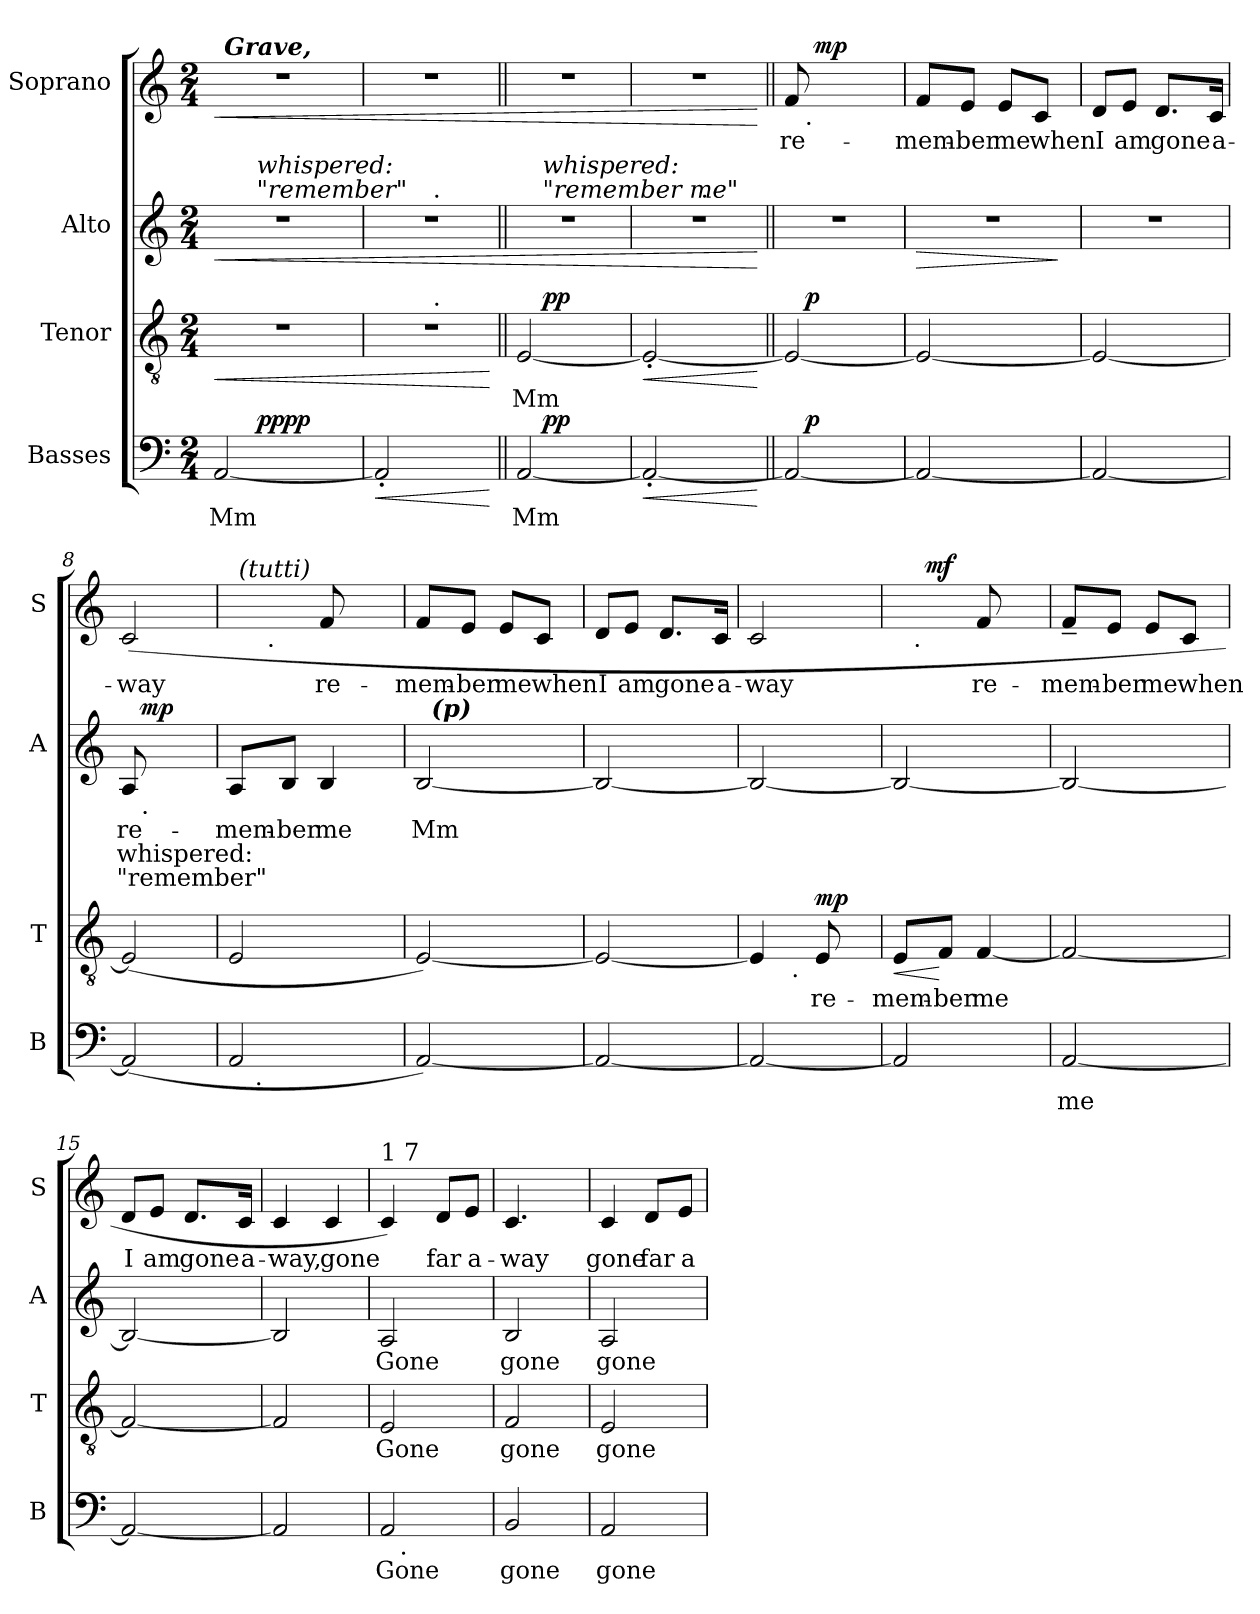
**kern	**text	**dynam	**kern	**text	**dynam	**kern	**text	**text	**text	**dynam	**kern	**text	**dynam
*part4	*part4	*part4	*part3	*part3	*part3	*part2	*part2	*part2	*part2	*part2	*part1	*part1	*part1
*staff4	*staff4	*staff4	*staff3	*staff3	*staff3	*staff2	*staff2	*staff2	*staff2	*staff2	*staff1	*staff1	*staff1
*I"Basses	*	*	*I"Tenor	*	*	*I"Alto	*	*	*	*	*I"Soprano	*	*
*I'B	*	*	*I'T	*	*	*I'A	*	*	*	*	*I'S	*	*
*clefF4	*	*	*clefGv2	*	*	*clefG2	*	*	*	*	*clefG2	*	*
*k[]	*	*	*k[]	*	*	*k[]	*	*	*	*	*k[]	*	*
*C:	*	*	*C:	*	*	*C:	*	*	*	*	*C:	*	*
*M2/4	*	*	*M2/4	*	*	*M2/4	*	*	*	*	*M2/4	*	*
=1	=1	=1	=1	=1	=1	=1	=1	=1	=1	=1	=1	=1	=1
!LO:TX:b:t=.	!	!	!	!	!	!	!	!	!	!	!	!	!
!	!LO:LY:b	!	!	!	!LO:HP:b	!	!	!	!	!LO:HP:b	!	!	!LO:HP:b
*^	*	*	*	*	*	*^	*	*	*	*	*^	*	*
*	*	*	*	*	*	*	*	*	*	*	*	*	*	*^	*	*
[<2AA/	12ryy	Mm	.	2r	.	<	2r	12ryy	.	.	.	<	2r	48ryy	4ryy	.	<
!	!	!	!	!	!	!	!	!	!	!	!	!	!	!LO:TX:a:Bi:t=Grave,	!	!	!
.	.	.	.	.	.	.	.	.	.	.	.	.	.	3ryy	.	.	.
.	48.ryy	.	.	.	.	.	.	48.ryy	.	.	.	.	.	.	.	.	.
!	!	!	!	!	!	!	!	!LO:TX:a:i:t="remember"	!	!	!	!	!	!	!	!	!
!	!	!	!	!	!	!	!	!LO:TX:a:i:t=whispered&colon;	!	!	!	!	!	!	!	!	!
!	!	!	!LO:DY:a	!	!	!	!	!	!	!	!	!	!	!	!	!	!
.	3ryy	.	pppp	.	.	.	.	3ryy	.	.	.	.	.	.	.	.	.
*	*	*	*	*	*	*	*	*	*	*	*	*	*MM45	*	*	*	*
.	.	.	.	.	.	.	.	.	.	.	.	.	.	.	4ryy	.	.
.	.	.	.	.	.	.	.	.	.	.	.	.	.	12..ryy	.	.	.
.	24ryy	.	.	.	.	.	.	24ryy	.	.	.	.	.	.	.	.	.
.	96ryy	.	.	.	.	.	.	96ryy	.	.	.	.	.	.	.	.	.
=2	=2	=2	=2	=2	=2	=2	=2	=2	=2	=2	=2	=2	=2	=2	=2	=2	=2
!	!	!	!	!	!	!	!	!	!	!	!	!	!LO:TX:a:Bi:t=-50	!	!	!	!
!	!	!	!LO:HP:b	!	!	!	!	!	!	!	!	!	!	!	!	!	!
*v	*v	*	*	*^	*	*	*	*	*	*	*	*	*v	*v	*v	*	*
2AA'</]	.	<	2r	6ryy	.	.	2r	6ryy	.	.	.	.	2r	.	.
.	.	.	.	24..ryy	.	.	.	24..ryy	.	.	.	.	.	.	.
!	!	!	!	!	!	!	!	!LO:TX:a:t=.	!	!	!	!	!	!	!
!	!	!	!	!LO:TX:a:t=.	!	!	!	!	!	!	!	!	!	!	!
.	.	.	.	6ryy	.	.	.	6ryy	.	.	.	.	.	.	.
.	.	.	.	12ryy	.	.	.	12ryy	.	.	.	.	.	.	.
.	.	.	.	96ryy	.	.	.	96ryy	.	.	.	.	.	.	.
.	.	[	.	.	.	[	.	.	.	.	.	.	.	.	.
=3||	=3||	=3||	=3||	=3||	=3||	=3||	=3||	=3||	=3||	=3||	=3||	=3||	=3||	=3||	=3||
!	!LO:LY:b	!	!	!	!LO:LY:b	!	!	!	!	!	!	!	!	!	!
*^	*	*	*	*	*	*	*	*	*	*	*	*	*	*	*
[<2AA/	16.ryy	Mm	.	[<2E/	16.ryy	Mm	.	2r	16.ryy	.	.	.	.	2r	.	.
!	!	!	!	!	!	!	!	!	!LO:TX:a:i:t="remember me"	!	!	!	!	!	!	!
!	!	!	!	!	!	!	!	!	!LO:TX:a:i:t=whispered&colon;	!	!	!	!	!	!	!
!	!	!	!LO:DY:a	!	!	!	!LO:DY:a	!	!	!	!	!	!	!	!	!
.	4ryy	.	pp	.	4ryy	.	pp	.	4ryy	.	.	.	.	.	.	.
.	8ryy	.	.	.	8ryy	.	.	.	8ryy	.	.	.	.	.	.	.
.	32ryy	.	.	.	32ryy	.	.	.	32ryy	.	.	.	.	.	.	.
=4	=4	=4	=4	=4	=4	=4	=4	=4	=4	=4	=4	=4	=4	=4	=4	=4
!	!	!	!LO:HP:b	!	!	!	!LO:HP:b	!	!	!	!	!	!	!	!	!
*v	*v	*	*	*	*	*	*	*	*	*	*	*	*	*	*	*
*	*	*	*v	*v	*	*	*	*	*	*	*	*	*	*	*
2AA'</_	.	<	2E'</_	.	<	2r	6ryy	.	.	.	.	2r	.	.
.	.	.	.	.	.	.	24..ryy	.	.	.	.	.	.	.
!	!	!	!	!	!	!	!LO:TX:a:t=.	!	!	!	!	!	!	!
.	.	.	.	.	.	.	6ryy	.	.	.	.	.	.	.
.	.	.	.	.	.	.	12ryy	.	.	.	.	.	.	.
.	.	.	.	.	.	.	96ryy	.	.	.	.	.	.	.
.	.	[	.	.	[	.	.	.	.	.	[	.	.	[
=5||	=5||	=5||	=5||	=5||	=5||	=5||	=5||	=5||	=5||	=5||	=5||	=5||	=5||	=5||
!	!	!	!	!	!	!	!	!	!	!	!	!	!LO:LY:b	!
*^	*	*	*^	*	*	*	*	*	*	*	*	*^	*	*
*	*	*	*	*	*	*	*	*v	*v	*	*	*	*	*	*^	*	*
2AA/_	16ryy	.	.	2E/_	16ryy	.	.	2r	.	.	.	.	8f/	12ryy	16ryy	re-	.
!	!	!	!	!	!	!	!	!	!	!	!	!	!	!	!LO:TX:b:t=.	!	!
!	!	!	!LO:DY:a	!	!	!	!LO:DY:a	!	!	!	!	!	!	!	!	!	!
.	4..ryy	.	p	.	4..ryy	.	p	.	.	.	.	.	.	.	4..ryy	.	.
!	!	!	!	!	!	!	!	!	!	!	!	!	!	!	!	!	!LO:DY:a
.	.	.	.	.	.	.	.	.	.	.	.	.	.	3ryy	.	.	mp
.	.	.	.	.	.	.	.	.	.	.	.	.	4.ryy	.	.	.	.
.	.	.	.	.	.	.	.	.	.	.	.	.	.	12ryy	.	.	.
=6	=6	=6	=6	=6	=6	=6	=6	=6	=6	=6	=6	=6	=6	=6	=6	=6	=6
!	!	!	!	!	!	!	!	!	!	!	!	!LO:HP:b	!	!	!	!LO:LY:b	!
*v	*v	*	*	*	*	*	*	*	*	*	*	*	*v	*v	*v	*	*
*	*	*	*v	*v	*	*	*	*	*	*	*	*	*	*
2AA/_	.	.	2E/_	.	.	2r	.	.	.	>	8f/L	-mem-	.
!	!	!	!	!	!	!	!	!	!	!	!	!LO:LY:b	!
.	.	.	.	.	.	.	.	.	.	.	8e/J	-ber	.
!	!	!	!	!	!	!	!	!	!	!	!	!LO:LY:b	!
.	.	.	.	.	.	.	.	.	.	.	8e/L	me	.
!	!	!	!	!	!	!	!	!	!	!	!	!LO:LY:b	!
.	.	.	.	.	.	.	.	.	.	.	8c/J	when	.
.	.	.	.	.	.	.	.	.	.	]	.	.	.
=7	=7	=7	=7	=7	=7	=7	=7	=7	=7	=7	=7	=7	=7
!	!	!	!	!	!	!	!	!	!	!	!	!LO:LY:b	!
2AA/_	.	.	2E/_	.	.	2r	.	.	.	.	8d/L	I	.
!	!	!	!	!	!	!	!	!	!	!	!	!LO:LY:b	!
.	.	.	.	.	.	.	.	.	.	.	8e/J	am	.
!	!	!	!	!	!	!	!	!	!	!	!	!LO:LY:b	!
.	.	.	.	.	.	.	.	.	.	.	8.d/L	gone	.
!	!	!	!	!	!	!	!	!	!	!	!	!LO:LY:b	!
.	.	.	.	.	.	.	.	.	.	.	16c/Jk	a-	.
=8	=8	=8	=8	=8	=8	=8	=8	=8	=8	=8	=8	=8	=8
!	!	!	!	!	!	!	!LO:LY:b	!LO:LY:b	!LO:LY:b	!	!	!LO:LY:b	!
*	*	*	*	*	*	*^	*	*	*	*	*	*	*
(<2AA/]	.	.	(<2E/]	.	.	8A/	16ryy	re-	whispered:	"remember"	.	(<2c/	-way	.
!	!	!	!	!	!	!	!LO:TX:b:t=.	!	!	!	!	!	!	!
!	!	!	!	!	!	!	!	!	!	!	!LO:DY:a	!	!	!
.	.	.	.	.	.	.	4..ryy	.	.	.	mp	.	.	.
.	.	.	.	.	.	4.ryy	.	.	.	.	.	.	.	.
!!LO:LB:g=z
=9	=9	=9	=9	=9	=9	=9	=9	=9	=9	=9	=9	=9	=9	=9
!	!	!	!	!	!	!	!	!LO:LY:b	!	!	!	!	!	!
*^	*	*	*	*	*	*	*	*	*	*	*	*^	*	*
*	*	*	*	*	*	*	*v	*v	*	*	*	*	*	*^	*	*
2AA/	24ryy	.	.	2E/	.	.	8A/L	-mem-	.	.	.	4ryy	48ryy	12ryy	.	.
!	!	!	!	!	!	!	!	!	!	!	!	!	!LO:TX:a:i:t=(tutti)	!	!	!
.	.	.	.	.	.	.	.	.	.	.	.	.	3ryy	.	.	.
.	96ryy	.	.	.	.	.	.	.	.	.	.	.	.	.	.	.
!	!LO:TX:b:t=.	!	!	!	!	!	!	!	!	!	!	!	!	!	!	!
.	3ryy	.	.	.	.	.	.	.	.	.	.	.	.	.	.	.
!	!	!	!	!	!	!	!	!	!	!	!	!	!	!LO:TX:b:t=.	!	!
.	.	.	.	.	.	.	.	.	.	.	.	.	.	3ryy	.	.
!	!	!	!	!	!	!	!	!LO:LY:b	!	!	!	!	!	!	!	!
.	.	.	.	.	.	.	8B/J	-ber	.	.	.	.	.	.	.	.
!	!	!	!	!	!	!	!	!LO:LY:b	!	!	!	!	!	!	!LO:LY:b	!
.	.	.	.	.	.	.	4B/	me	.	.	.	8f/	.	.	re-	.
.	.	.	.	.	.	.	.	.	.	.	.	.	12..ryy	.	.	.
.	.	.	.	.	.	.	.	.	.	.	.	8ryy	.	.	.	.
.	12ryy	.	.	.	.	.	.	.	.	.	.	.	.	.	.	.
.	.	.	.	.	.	.	.	.	.	.	.	.	.	12ryy	.	.
.	48.ryy	.	.	.	.	.	.	.	.	.	.	.	.	.	.	.
=10	=10	=10	=10	=10	=10	=10	=10	=10	=10	=10	=10	=10	=10	=10	=10	=10
!	!	!	!	!	!	!	!	!LO:LY:b	!	!	!	!	!	!	!LO:LY:b	!
*v	*v	*	*	*	*	*	*^	*	*	*	*	*v	*v	*v	*	*
[<2AA/)	.	.	[<2E/)	.	.	[<2B/	32ryy	Mm	.	.	.	8f/L	-mem-	.
!	!	!	!	!	!	!	!LO:TX:a:Bi:t=(p)	!	!	!	!	!	!	!
.	.	.	.	.	.	.	4...ryy	.	.	.	.	.	.	.
!	!	!	!	!	!	!	!	!	!	!	!	!	!LO:LY:b	!
.	.	.	.	.	.	.	.	.	.	.	.	8e/J	-ber	.
!	!	!	!	!	!	!	!	!	!	!	!	!	!LO:LY:b	!
.	.	.	.	.	.	.	.	.	.	.	.	8e/L	me	.
!	!	!	!	!	!	!	!	!	!	!	!	!	!LO:LY:b	!
.	.	.	.	.	.	.	.	.	.	.	.	8c/J	when	.
=11	=11	=11	=11	=11	=11	=11	=11	=11	=11	=11	=11	=11	=11	=11
!	!	!	!	!	!	!	!	!	!	!	!	!	!LO:LY:b	!
*	*	*	*	*	*	*v	*v	*	*	*	*	*	*	*
2AA/_	.	.	2E/_	.	.	2B/_	.	.	.	.	8d/L	I	.
!	!	!	!	!	!	!	!	!	!	!	!	!LO:LY:b	!
.	.	.	.	.	.	.	.	.	.	.	8e/J	am	.
!	!	!	!	!	!	!	!	!	!	!	!	!LO:LY:b	!
.	.	.	.	.	.	.	.	.	.	.	8.d/L	gone	.
!	!	!	!	!	!	!	!	!	!	!	!	!LO:LY:b	!
.	.	.	.	.	.	.	.	.	.	.	16c/Jk	a-	.
=12	=12	=12	=12	=12	=12	=12	=12	=12	=12	=12	=12	=12	=12
!	!	!	!	!	!	!	!	!	!	!	!	!LO:LY:b	!
*	*	*	*^	*	*	*	*	*	*	*	*	*	*
2AA/_	.	.	4E/]	8ryy	.	.	2B/_	.	.	.	.	2c/	-way	.
.	.	.	.	32ryy	.	.	.	.	.	.	.	.	.	.
!	!	!	!	!LO:TX:b:t=.	!	!	!	!	!	!	!	!	!	!
.	.	.	.	4ryy	.	.	.	.	.	.	.	.	.	.
!	!	!	!	!	!LO:LY:b	!LO:DY:a	!	!	!	!	!	!	!	!
.	.	.	8E/	.	re-	mp	.	.	.	.	.	.	.	.
.	.	.	8ryy	.	.	.	.	.	.	.	.	.	.	.
.	.	.	.	16.ryy	.	.	.	.	.	.	.	.	.	.
=13	=13	=13	=13	=13	=13	=13	=13	=13	=13	=13	=13	=13	=13	=13
!	!	!	!	!	!LO:LY:b	!LO:HP:b	!	!	!	!	!	!	!	!
*	*	*	*	*	*	*	*	*	*	*	*	*^	*	*
*	*	*	*v	*v	*	*	*	*	*	*	*	*	*^	*	*
2AA/]	.	.	8E/L	-mem-	<	2B/_	.	.	.	.	4ryy	16.ryy	16ryy	.	.
!	!	!	!	!	!	!	!	!	!	!	!	!	!LO:TX:b:t=.	!	!
.	.	.	.	.	.	.	.	.	.	.	.	.	4..ryy	.	.
!	!	!	!	!	!	!	!	!	!	!	!	!	!	!	!LO:DY:a
.	.	.	.	.	.	.	.	.	.	.	.	4ryy	.	.	mf
!	!	!	!	!LO:LY:b	!	!	!	!	!	!	!	!	!	!	!
.	.	.	8F/J	-ber	[	.	.	.	.	.	.	.	.	.	.
!	!	!	!	!LO:LY:b	!	!	!	!	!	!	!	!	!	!LO:LY:b	!
.	.	.	[<4F/	me	.	.	.	.	.	.	8f/	.	.	re-	.
.	.	.	.	.	.	.	.	.	.	.	.	8ryy	.	.	.
.	.	.	.	.	.	.	.	.	.	.	8ryy	.	.	.	.
.	.	.	.	.	.	.	.	.	.	.	.	32ryy	.	.	.
=14	=14	=14	=14	=14	=14	=14	=14	=14	=14	=14	=14	=14	=14	=14	=14
!	!LO:LY:b	!	!	!	!	!	!	!	!	!	!	!	!	!LO:LY:b	!
*	*	*	*	*	*	*	*	*	*	*	*v	*v	*v	*	*
[<2AA/	me	.	2F/_	.	.	2B/_	.	.	.	.	8f~</L	-mem-	.
!	!	!	!	!	!	!	!	!	!	!	!	!LO:LY:b	!
.	.	.	.	.	.	.	.	.	.	.	8e/J	-ber	.
!	!	!	!	!	!	!	!	!	!	!	!	!LO:LY:b	!
.	.	.	.	.	.	.	.	.	.	.	8e/L	me	.
!	!	!	!	!	!	!	!	!	!	!	!	!LO:LY:b	!
.	.	.	.	.	.	.	.	.	.	.	8c/J	when	.
=15	=15	=15	=15	=15	=15	=15	=15	=15	=15	=15	=15	=15	=15
!	!	!	!	!	!	!	!	!	!	!	!	!LO:LY:b	!
2AA/_	.	.	2F/_	.	.	2B/_	.	.	.	.	8d/L	I	.
!	!	!	!	!	!	!	!	!	!	!	!	!LO:LY:b	!
.	.	.	.	.	.	.	.	.	.	.	8e/J	am	.
!	!	!	!	!	!	!	!	!	!	!	!	!LO:LY:b	!
.	.	.	.	.	.	.	.	.	.	.	8.d/L	gone	.
!	!	!	!	!	!	!	!	!	!	!	!	!LO:LY:b	!
.	.	.	.	.	.	.	.	.	.	.	16c/Jk	a-	.
=16	=16	=16	=16	=16	=16	=16	=16	=16	=16	=16	=16	=16	=16
!	!	!	!	!	!	!	!	!	!	!	!	!LO:LY:b	!
2AA/]	.	.	2F/]	.	.	2B/]	.	.	.	.	4c/	-way,	.
!	!	!	!	!	!	!	!	!	!	!	!	!LO:LY:b	!
.	.	.	.	.	.	.	.	.	.	.	4c/	gone	.
!!LO:LB:g=z
=17	=17	=17	=17	=17	=17	=17	=17	=17	=17	=17	=17	=17	=17
!	!	!	!	!	!	!	!	!	!	!	!LO:TX:a:t=1 7	!	!
!	!LO:LY:b	!	!	!LO:LY:b	!	!	!LO:LY:b	!	!	!	!	!	!
*^	*	*	*	*	*	*	*	*	*	*	*	*	*
2AA/	16ryy	Gone	.	2E/	Gone	.	2A/	Gone	.	.	.	4c/)	.	.
!	!LO:TX:b:t=.	!	!	!	!	!	!	!	!	!	!	!	!	!
.	4..ryy	.	.	.	.	.	.	.	.	.	.	.	.	.
!	!	!	!	!	!	!	!	!	!	!	!	!	!LO:LY:b	!
.	.	.	.	.	.	.	.	.	.	.	.	8d/L	far	.
!	!	!	!	!	!	!	!	!	!	!	!	!	!LO:LY:b	!
.	.	.	.	.	.	.	.	.	.	.	.	8e/J	a-	.
=18	=18	=18	=18	=18	=18	=18	=18	=18	=18	=18	=18	=18	=18	=18
!	!	!LO:LY:b	!	!	!LO:LY:b	!	!	!LO:LY:b	!	!	!	!	!LO:LY:b	!
*v	*v	*	*	*	*	*	*	*	*	*	*	*	*	*
2BB/	gone	.	2F/	gone	.	2B/	gone	.	.	.	4.c/	-way	.
.	.	.	.	.	.	.	.	.	.	.	8ryy	.	.
=19	=19	=19	=19	=19	=19	=19	=19	=19	=19	=19	=19	=19	=19
!	!LO:LY:b	!	!	!LO:LY:b	!	!	!LO:LY:b	!	!	!	!	!LO:LY:b	!
2AA/	gone	.	2E/	gone	.	2A/	gone	.	.	.	4c/	gone	.
!	!	!	!	!	!	!	!	!	!	!	!	!LO:LY:b	!
.	.	.	.	.	.	.	.	.	.	.	8d/L	far	.
!	!	!	!	!	!	!	!	!	!	!	!	!LO:LY:b	!
.	.	.	.	.	.	.	.	.	.	.	8e/J	a-	.
=	=	=	=	=	=	=	=	=	=	=	=	=	=
*-	*-	*-	*-	*-	*-	*-	*-	*-	*-	*-	*-	*-	*-
